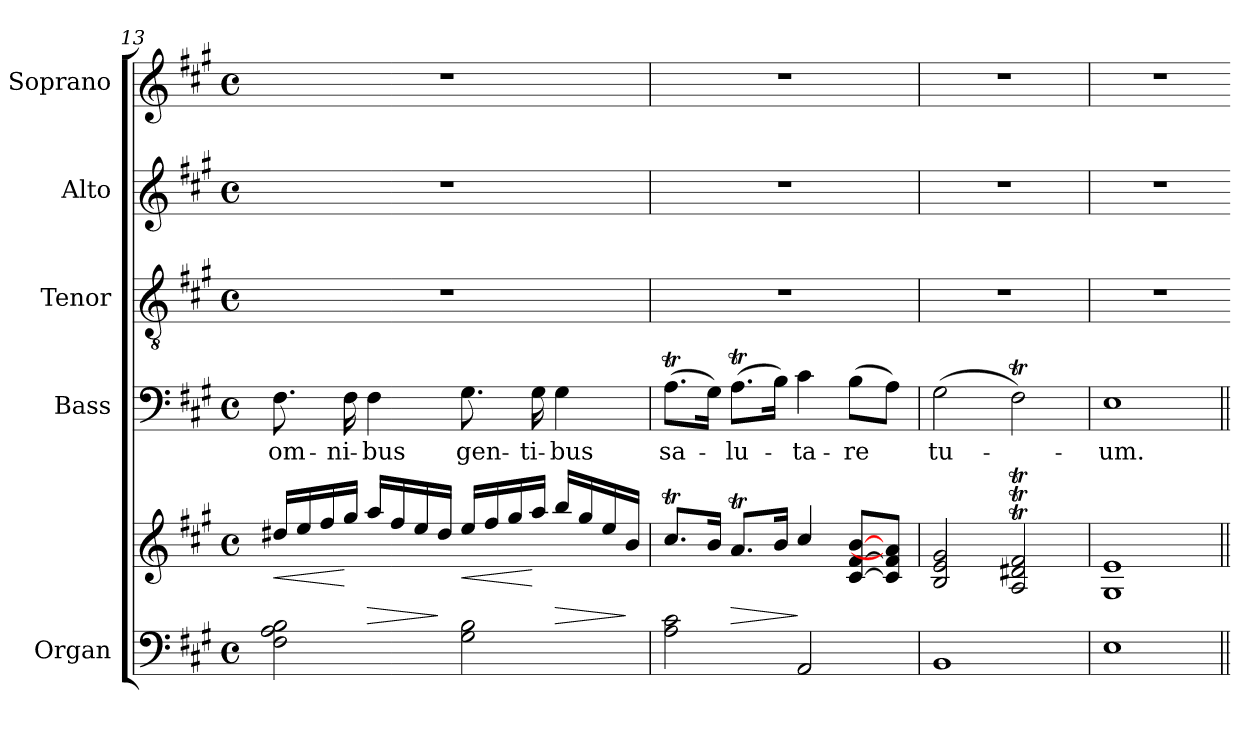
**kern	**kern	**dynam	**kern	**text	**kern	**kern	**kern
*part5	*part5	*part5	*part4	*part4	*part3	*part2	*part1
*staff6	*staff5	*staff5/6	*staff4	*staff4	*staff3	*staff2	*staff1
*I"Organ	*	*	*I"Bass	*	*I"Tenor	*I"Alto	*I"Soprano
*	*	*	*I'B	*	*I'T	*I'A	*I'S
*clefF4	*clefG2	*	*clefF4	*	*clefGv2	*clefG2	*clefG2
*k[f#c#g#]	*k[f#c#g#]	*	*k[f#c#g#]	*	*k[f#c#g#]	*k[f#c#g#]	*k[f#c#g#]
*A:	*A:	*	*A:	*	*A:	*A:	*A:
*M4/4	*M4/4	*	*M4/4	*	*M4/4	*M4/4	*M4/4
*met(c)	*met(c)	*	*met(c)	*	*met(c)	*met(c)	*met(c)
=13	=13	=13	=13	=13	=13	=13	=13
!	!	!LO:HP:b	!	!LO:LY:b	!	!	!
*	*^	*	*	*	*	*	*
2F# 2A 2B	16dd#XLL	1ryy	<	8.F#	om-	1r	1r	1r
.	16ee	.	.	.	.	.	.	.
.	16ff#	.	.	.	.	.	.	.
!	!	!	!	!	!LO:LY:b	!	!	!
.	16gg#JJ	.	[	16F#	-ni-	.	.	.
!	!	!	!LO:HP:b	!	!LO:LY:b	!	!	!
.	16aaLL	.	>	4F#	-bus	.	.	.
.	16ff#	.	.	.	.	.	.	.
.	16ee	.	.	.	.	.	.	.
.	16dd#JJ	.	]	.	.	.	.	.
!	!	!	!LO:HP:b	!	!LO:LY:b	!	!	!
2G# 2B	16eeLL	.	<	8.G#	gen-	.	.	.
.	16ff#	.	.	.	.	.	.	.
.	16gg#	.	.	.	.	.	.	.
!	!	!	!	!	!LO:LY:b	!	!	!
.	16aaJJ	.	[	16G#	-ti-	.	.	.
!	!	!	!LO:HP:b	!	!LO:LY:b	!	!	!
.	16bbLL	.	>	4G#	-bus	.	.	.
.	16gg#	.	.	.	.	.	.	.
.	16ee	.	.	.	.	.	.	.
.	16bJJ	.	]	.	.	.	.	.
=14	=14	=14	=14	=14	=14	=14	=14	=14
!	!	!	!	!	!LO:LY:b	!	!	!
2A 2c#	8.cc#tL	1ryy	.	(>8.ATL	sa-	1r	1r	1r
.	16bJ	.	.	16G#J)	.	.	.	.
!	!	!	!LO:HP:b	!	!LO:LY:b	!	!	!
.	8.aTL	.	>	(>8.ATL	lu-	.	.	.
.	16bJ	.	.	16BJ)	.	.	.	.
!	!	!	!	!	!LO:LY:b	!	!	!
2AA	4cc#	.	]	4c#	ta-	.	.	.
!	!	!	!	!	!LO:LY:b	!	!	!
.	[8c# [8f# [8bL	.	.	(>8BL	-re	.	.	.
.	8c#] 8f#] 8a]J	.	.	8AJ)	.	.	.	.
=15	=15	=15	=15	=15	=15	=15	=15	=15
!	!	!	!	!	!LO:LY:b	!	!	!
1BB	2B 2e 2g#	1ryy	.	(>2G#	tu-	1r	1r	1r
.	2AT 2d#XT 2f#T	.	.	2F#T)	.	.	.	.
=16	=16	=16	=16	=16	=16	=16	=16	=16
!	!	!	!	!	!LO:LY:b	!	!	!
1E	1G# 1e	1ryy	.	1E	um.	1r	1r	1r
*	*v	*v	*	*	*	*	*	*
=||	=||	=	=||	=	=	=	=
*-	*-	*-	*-	*-	*-	*-	*-
